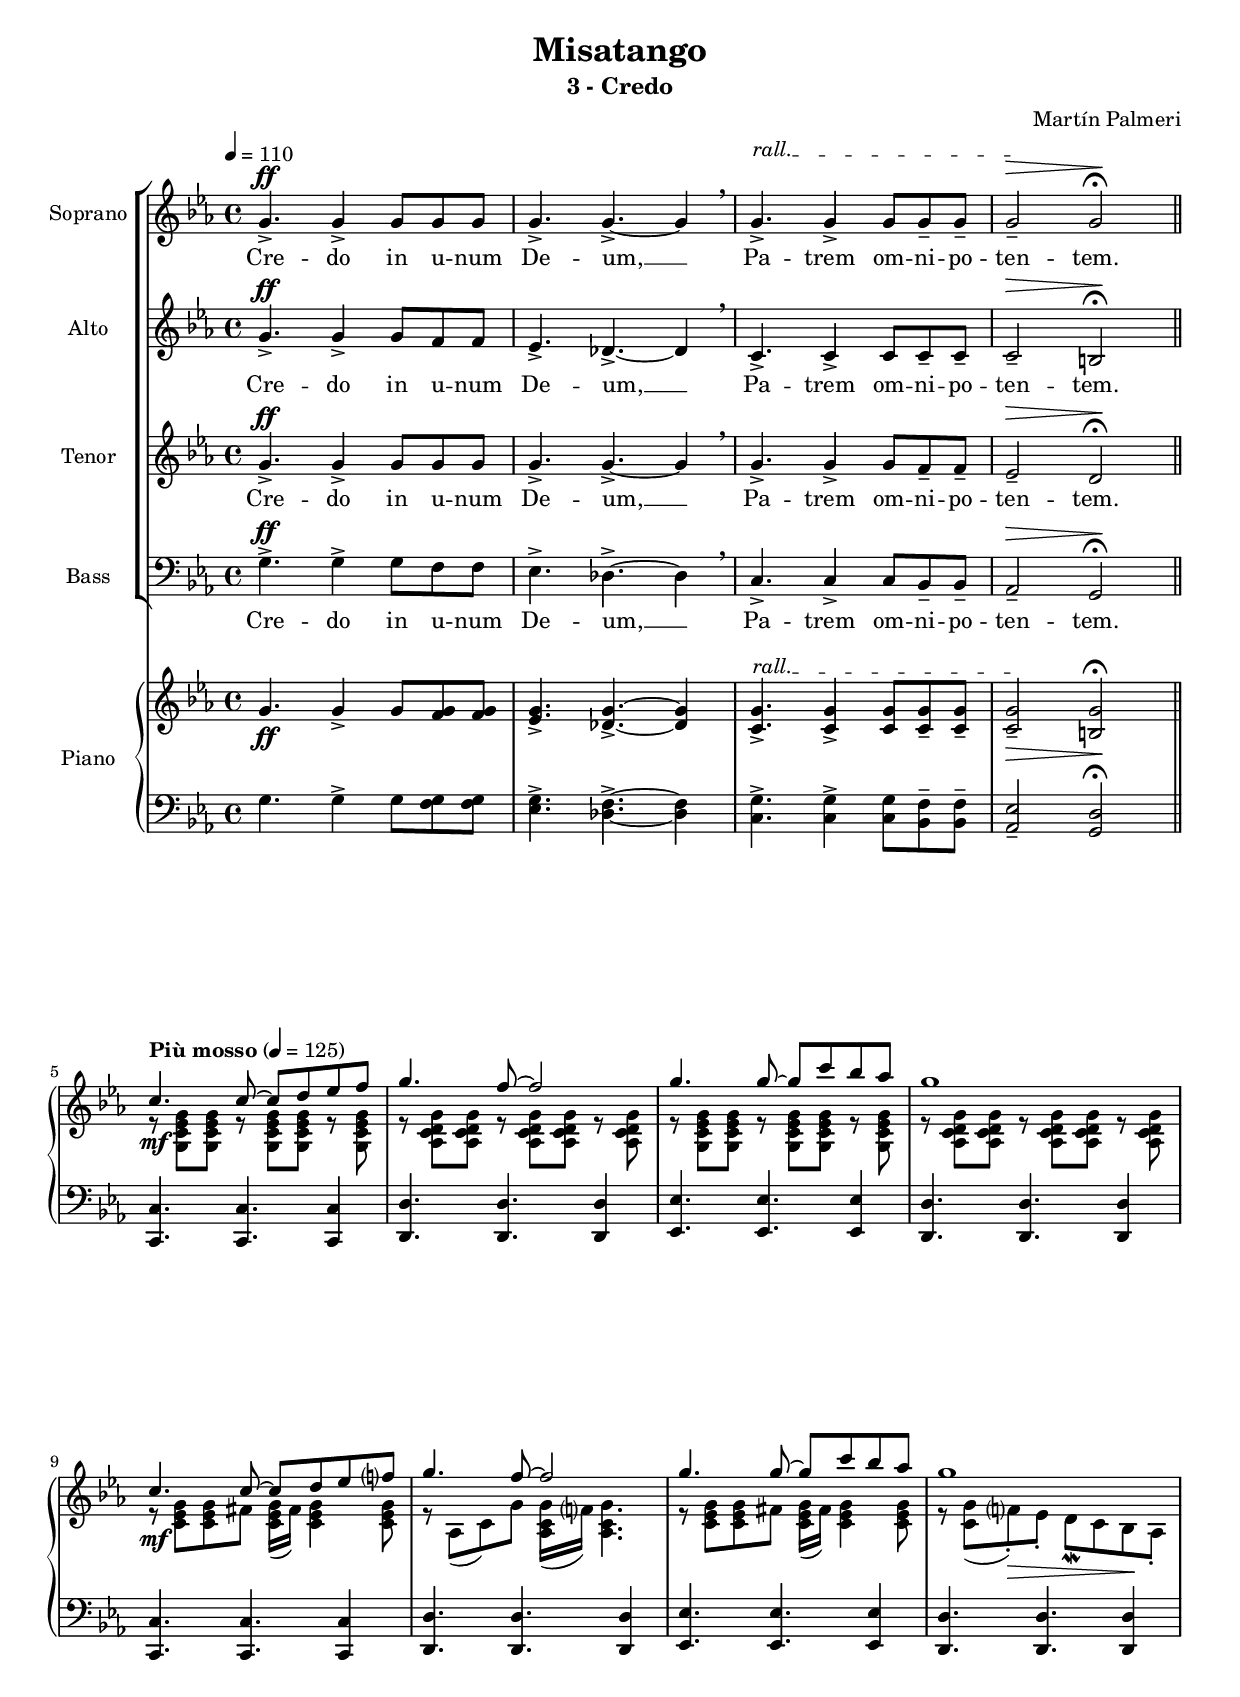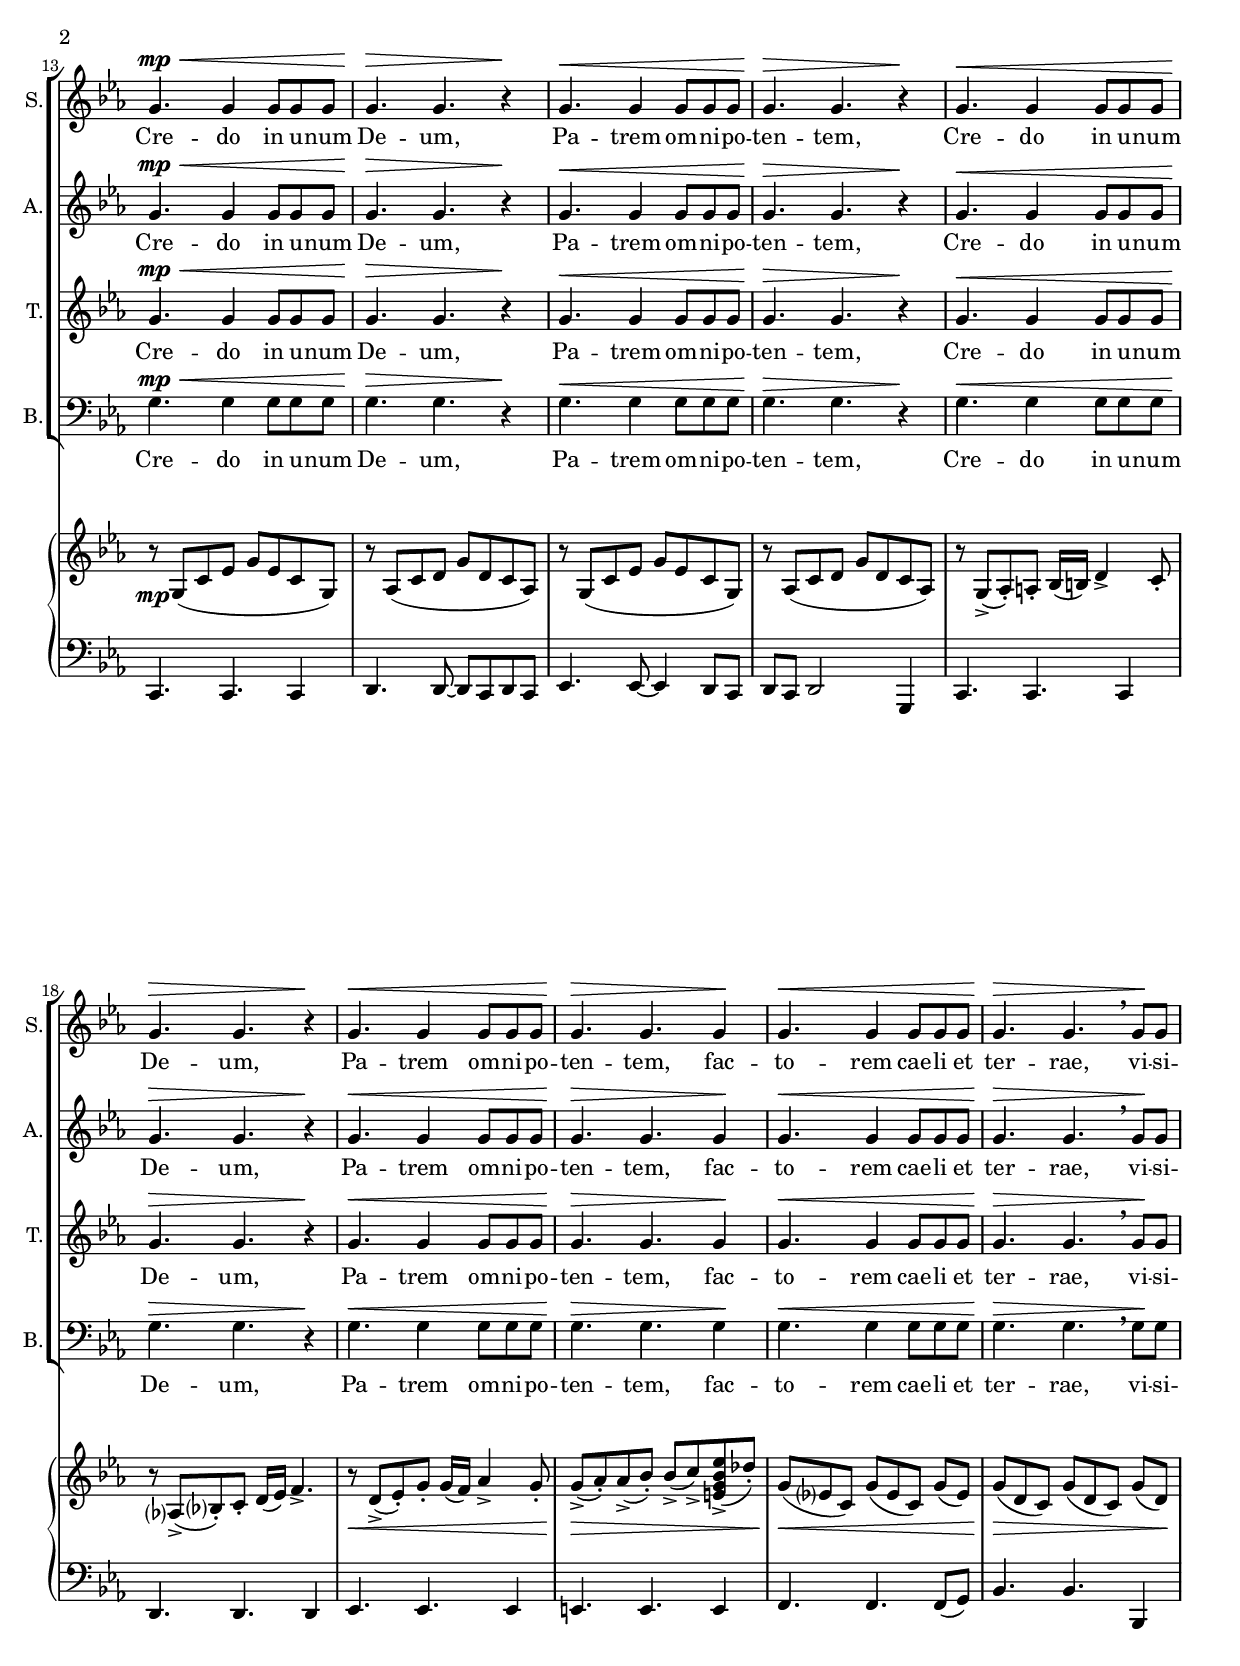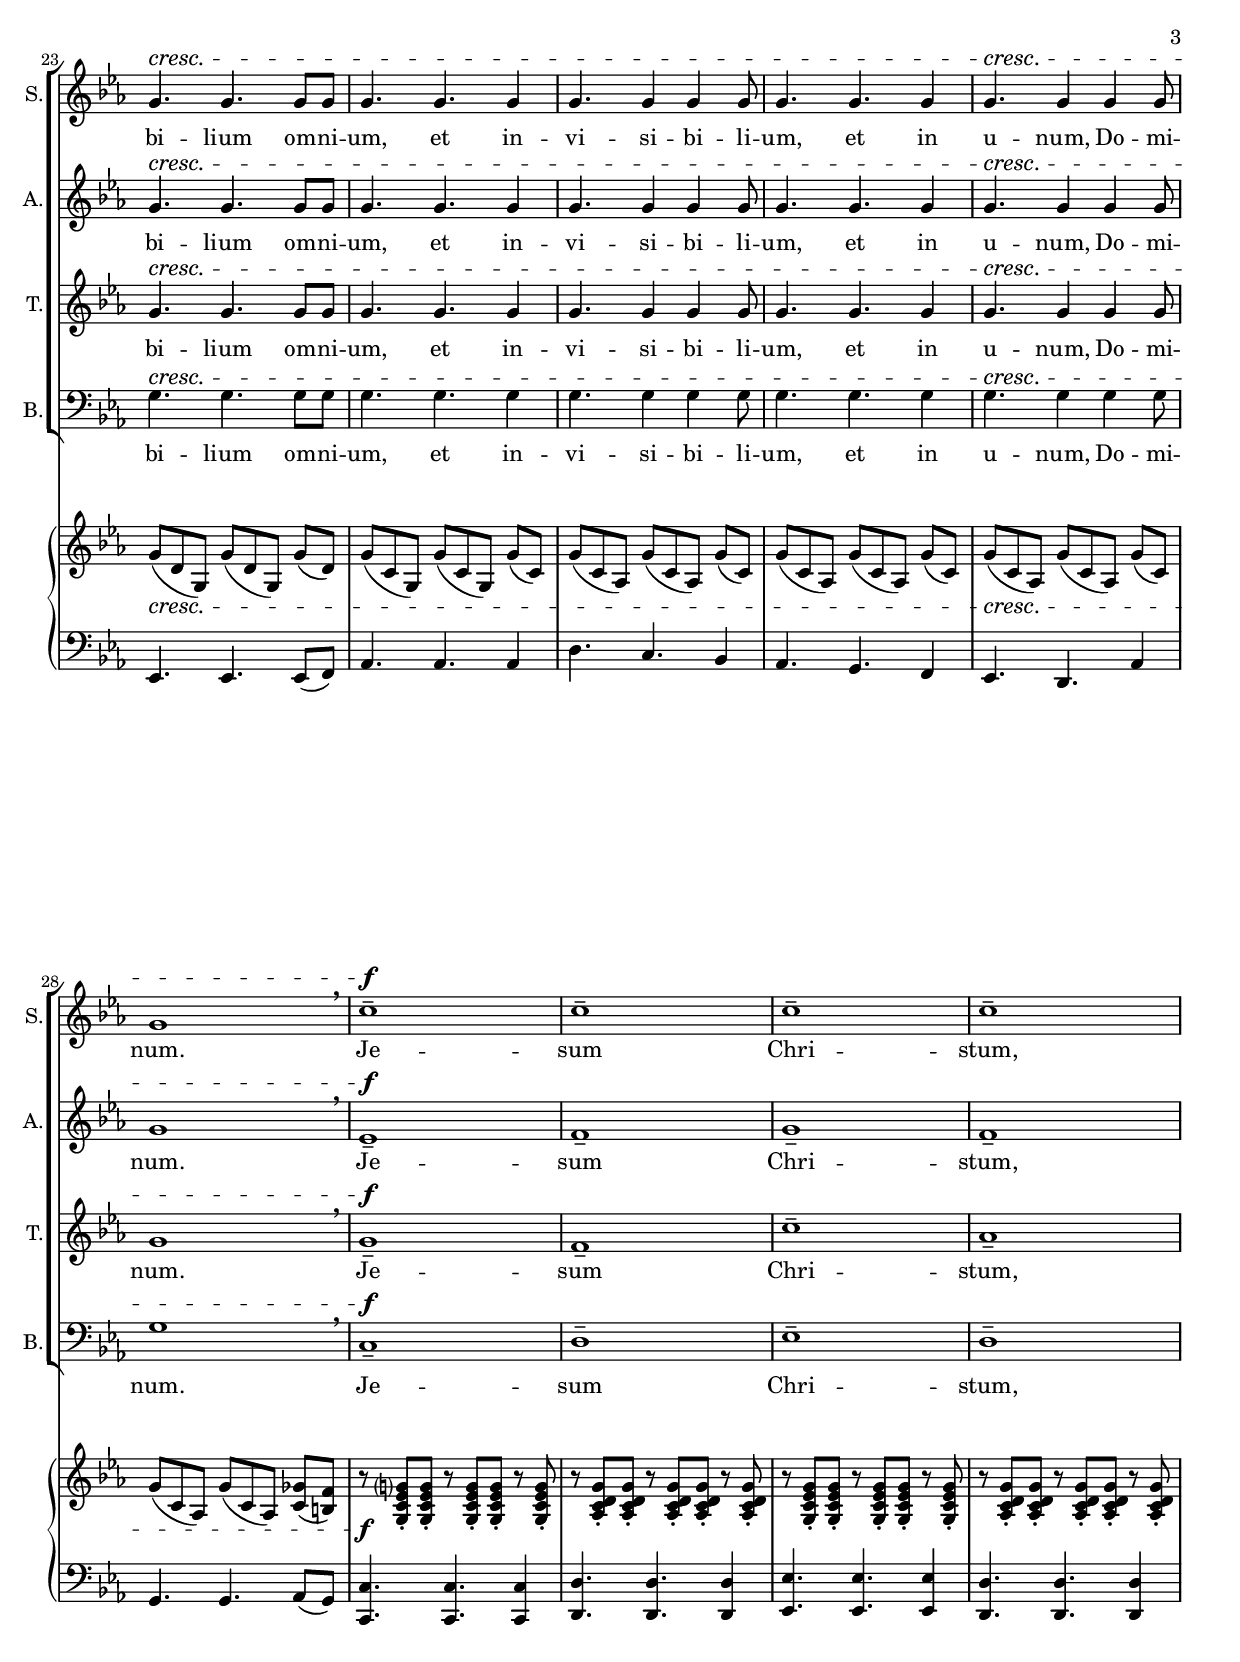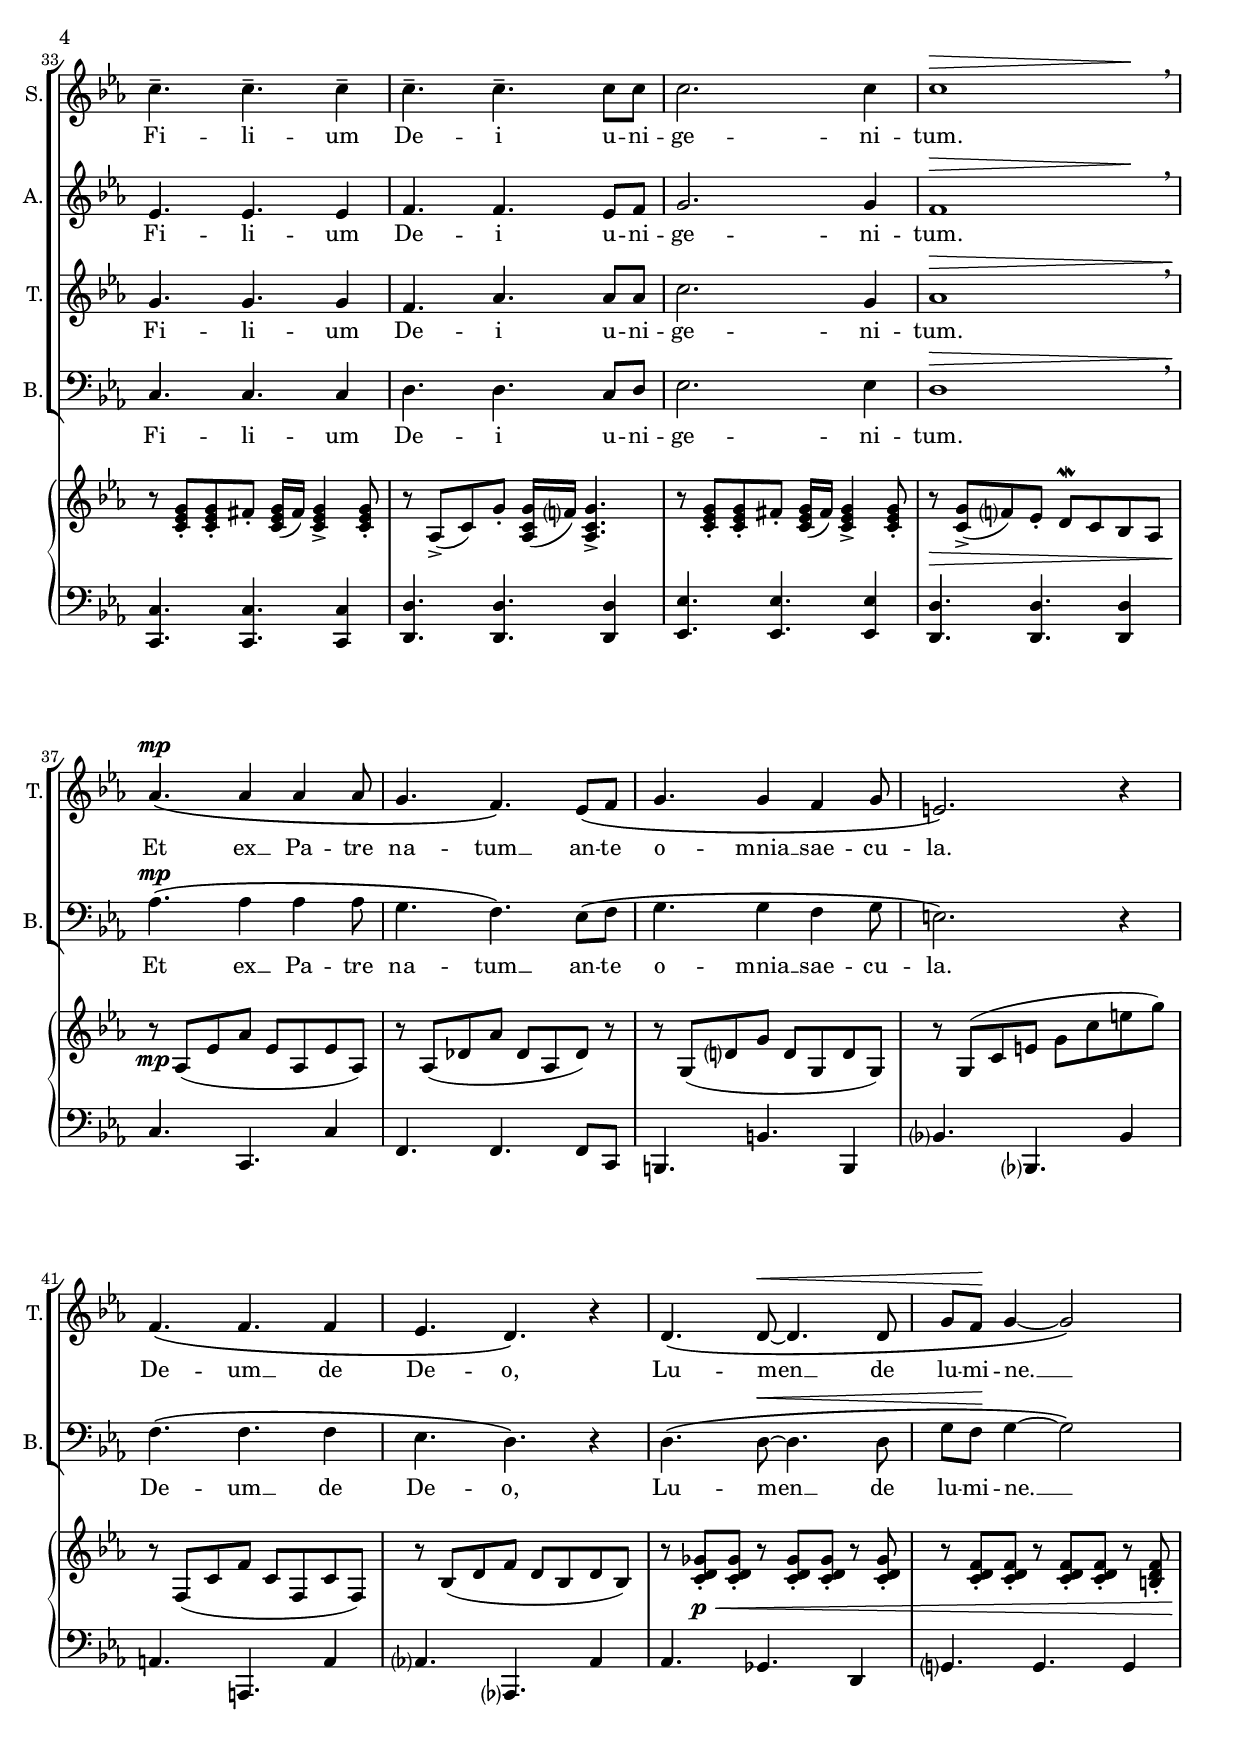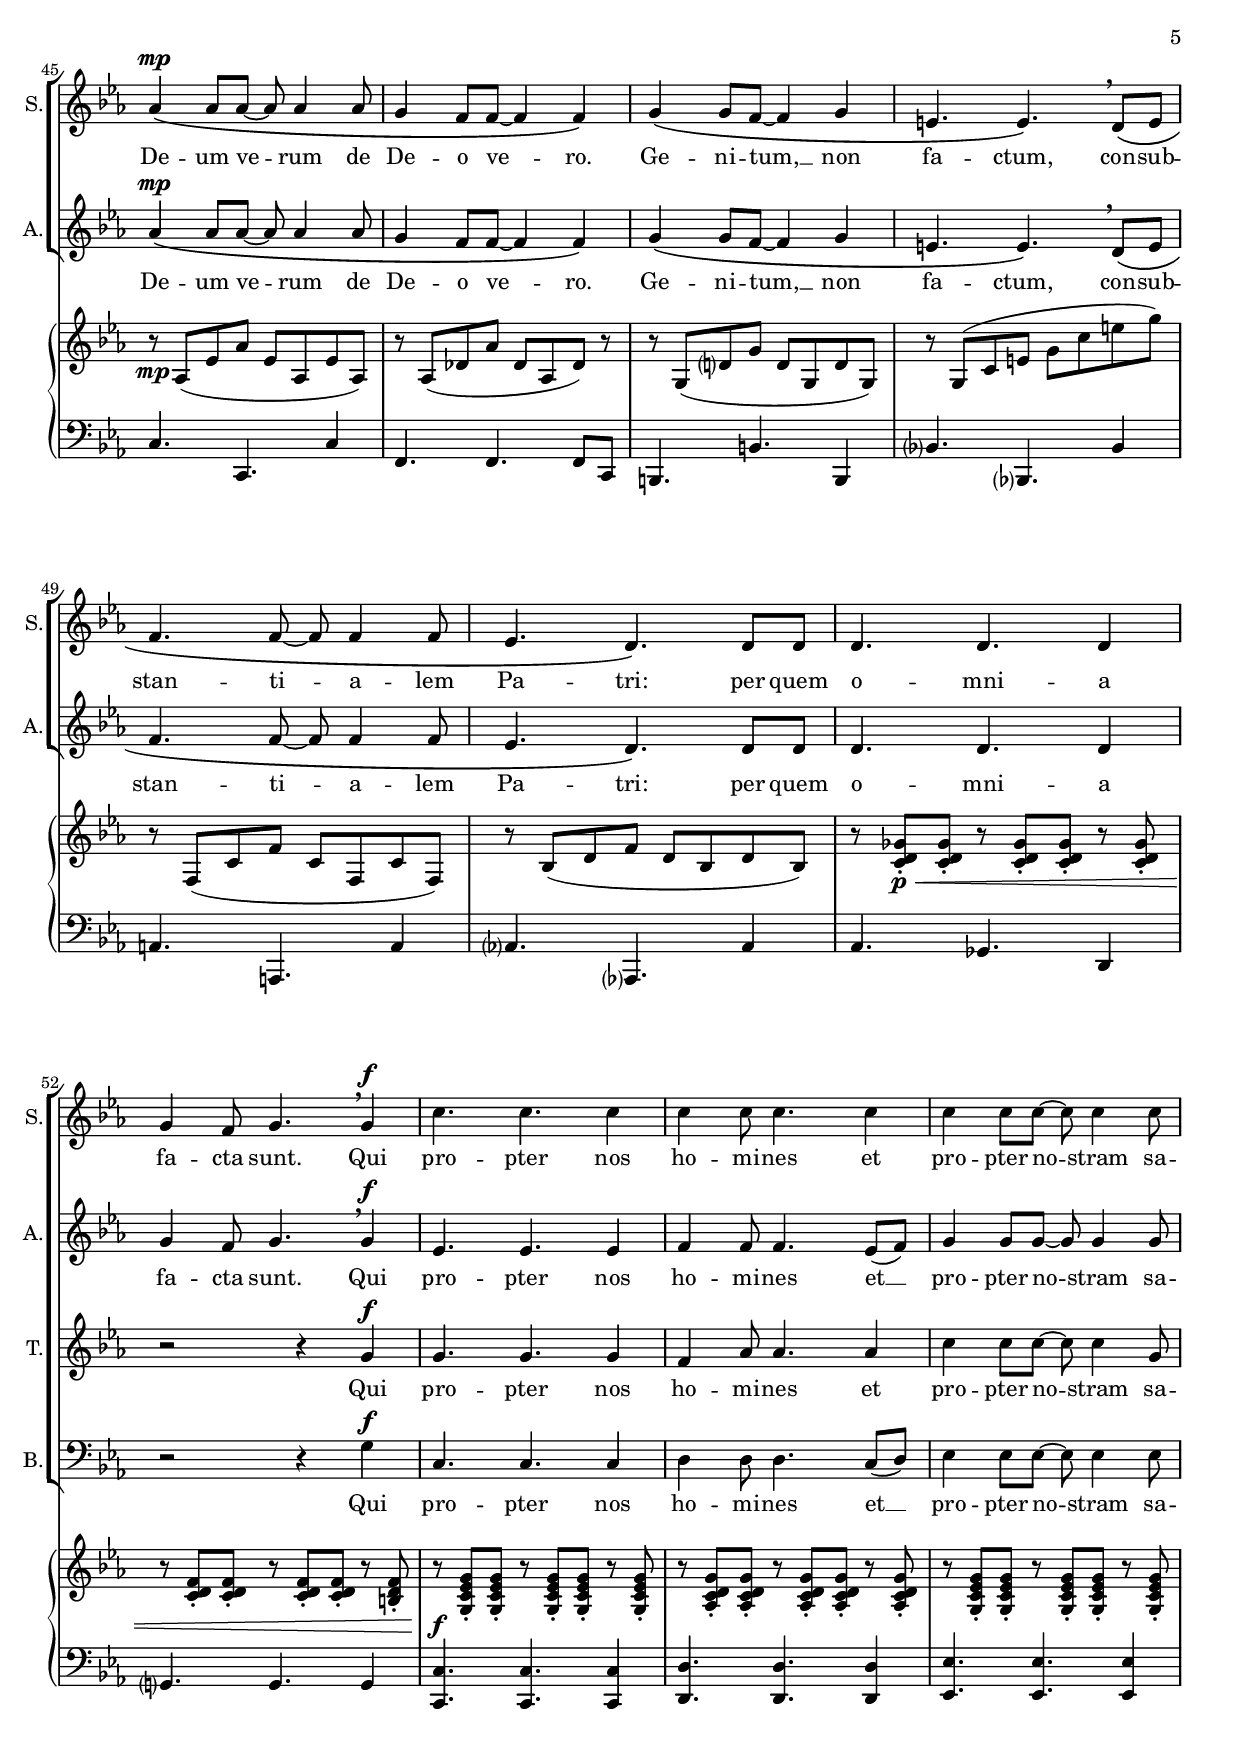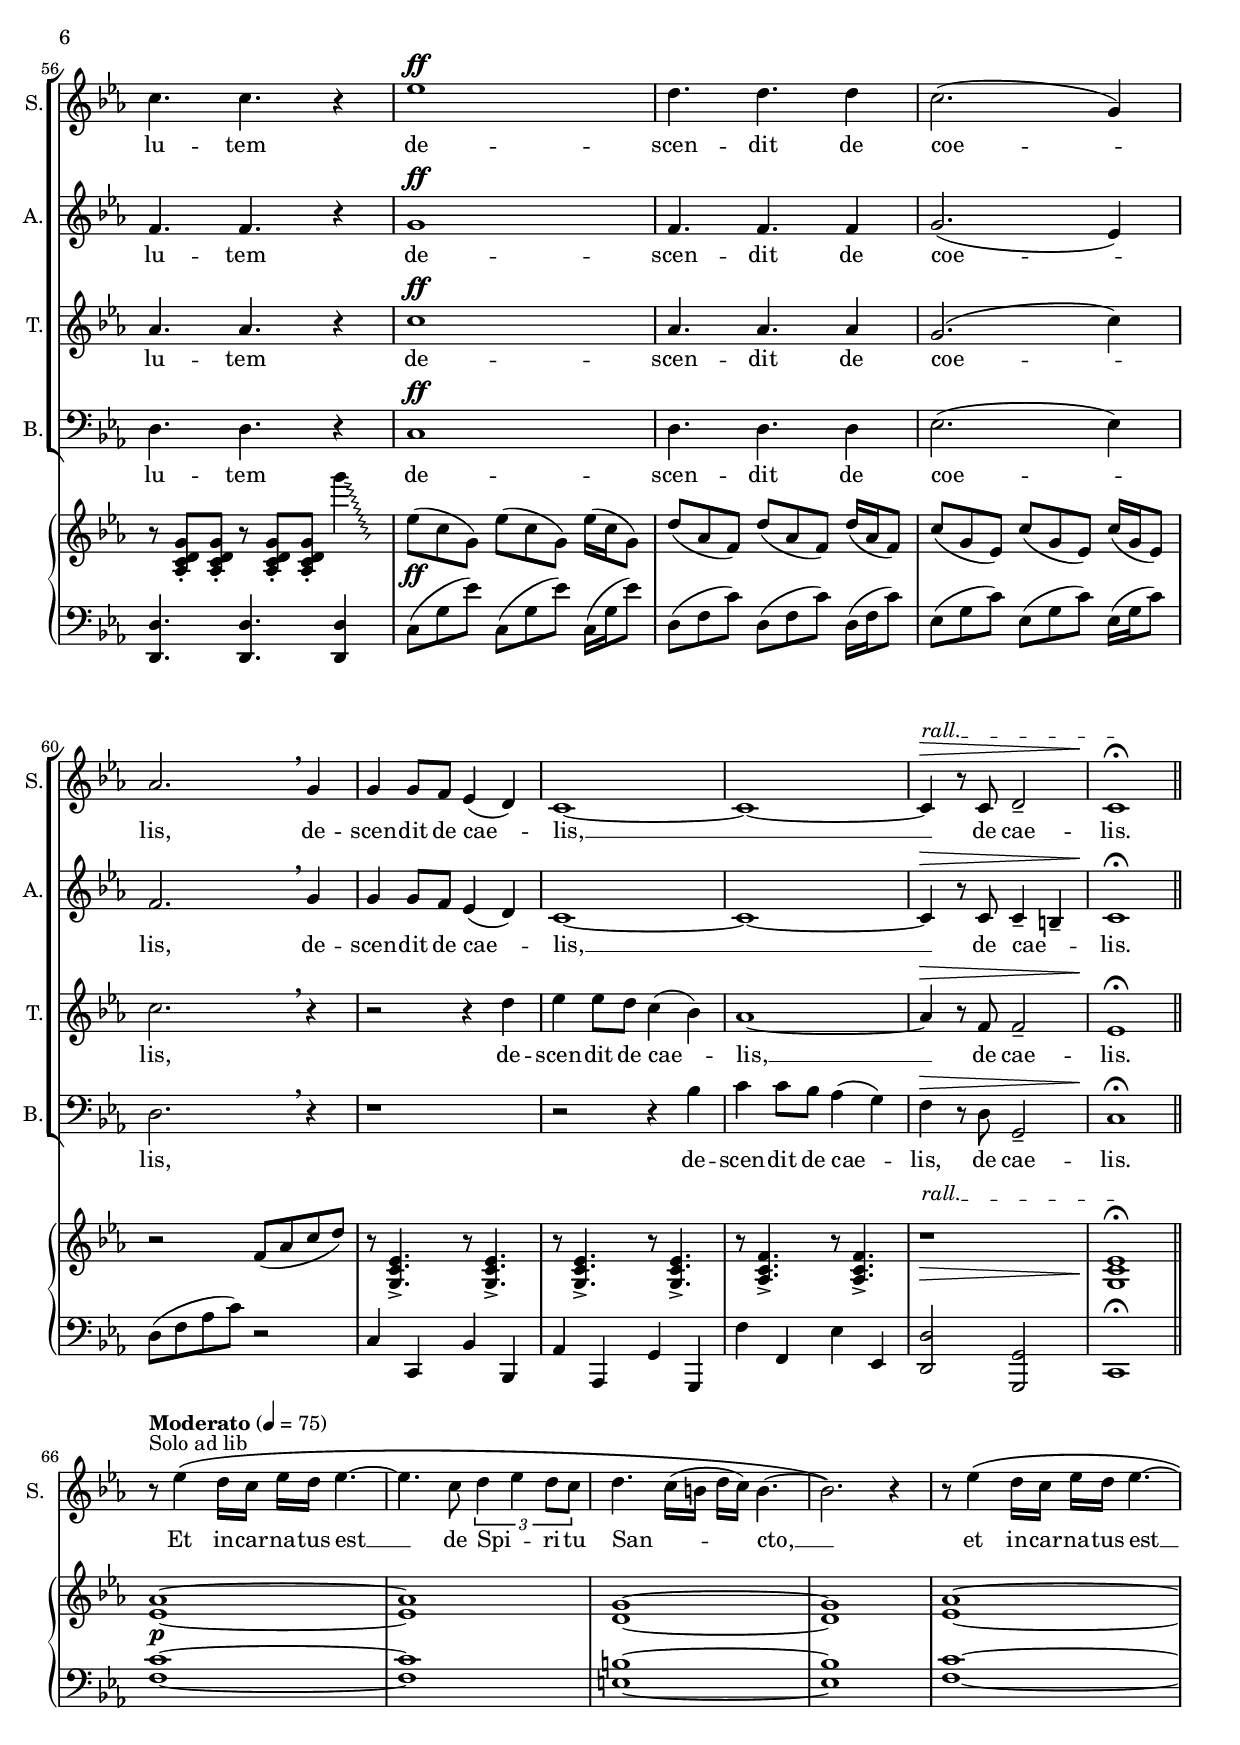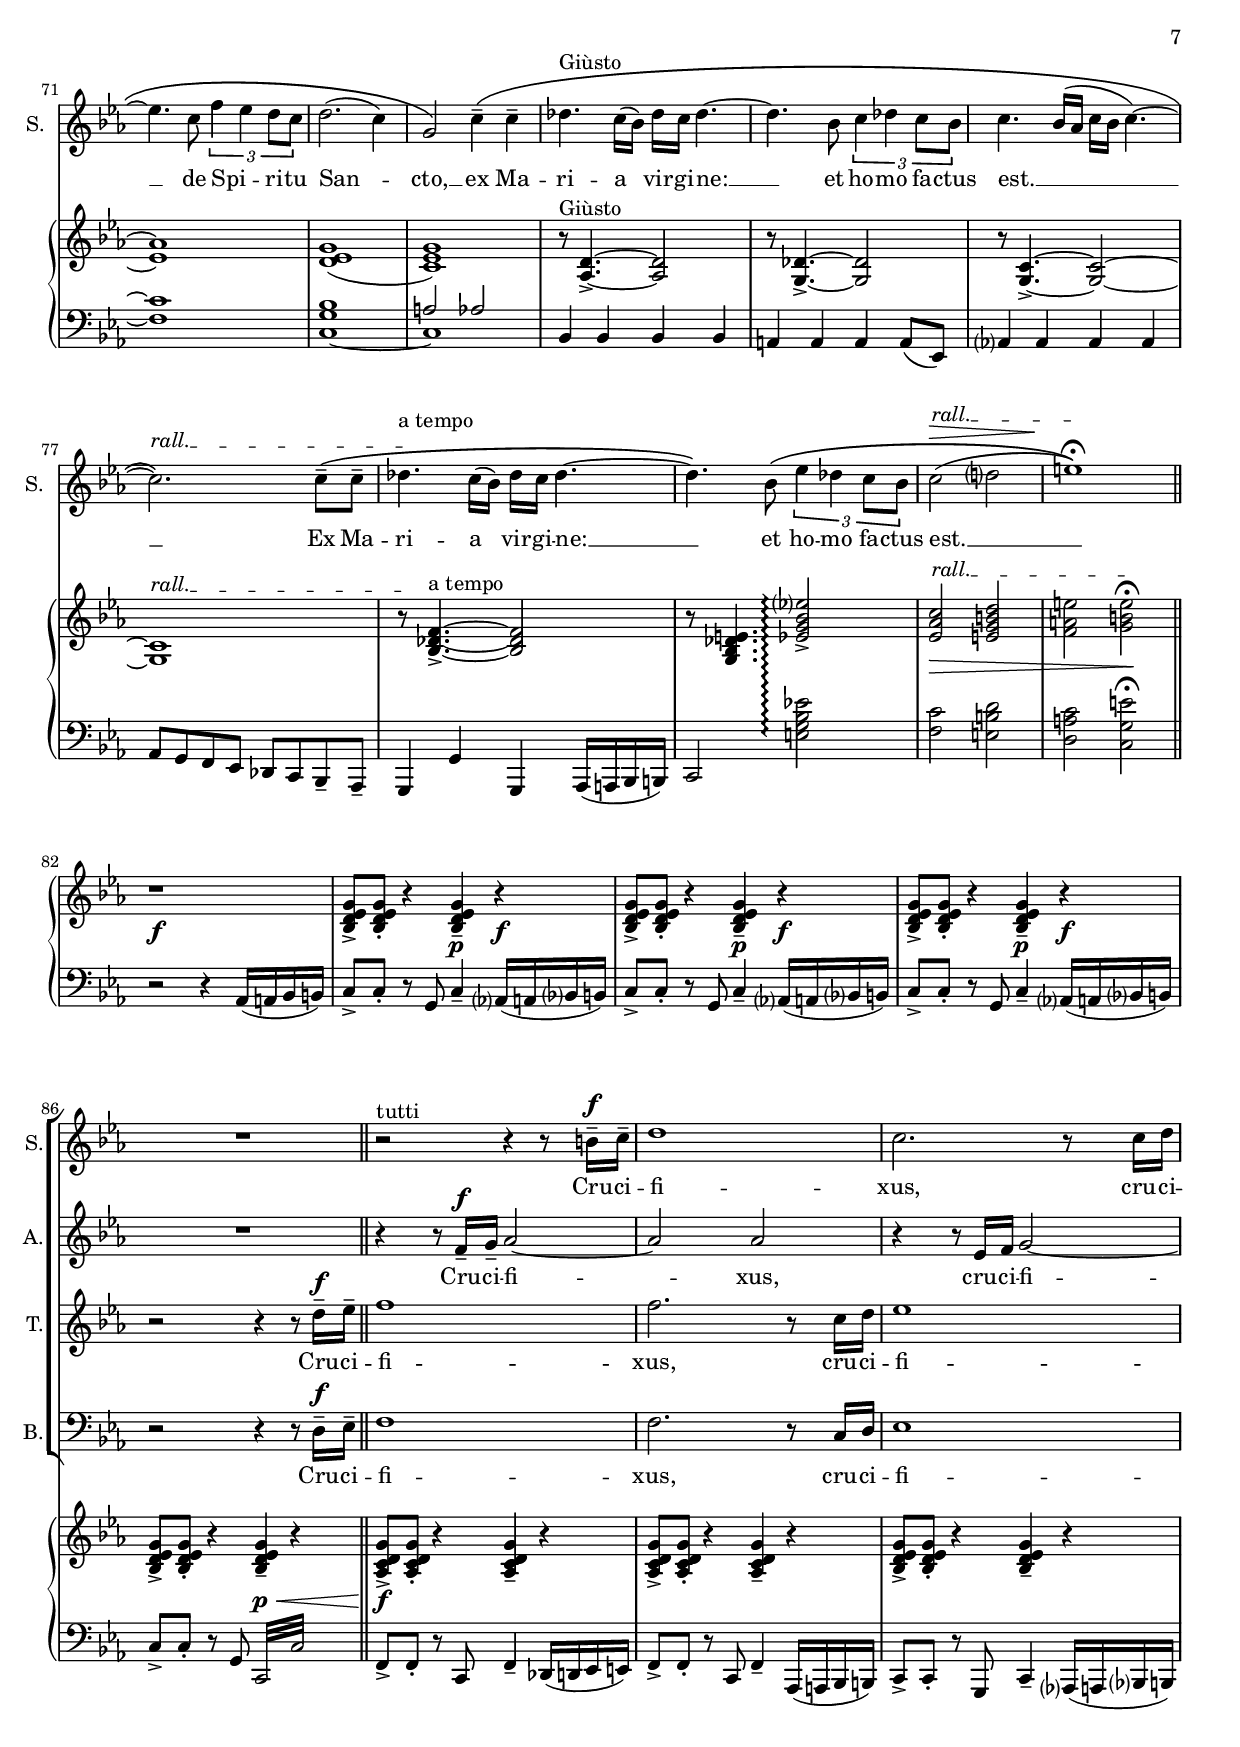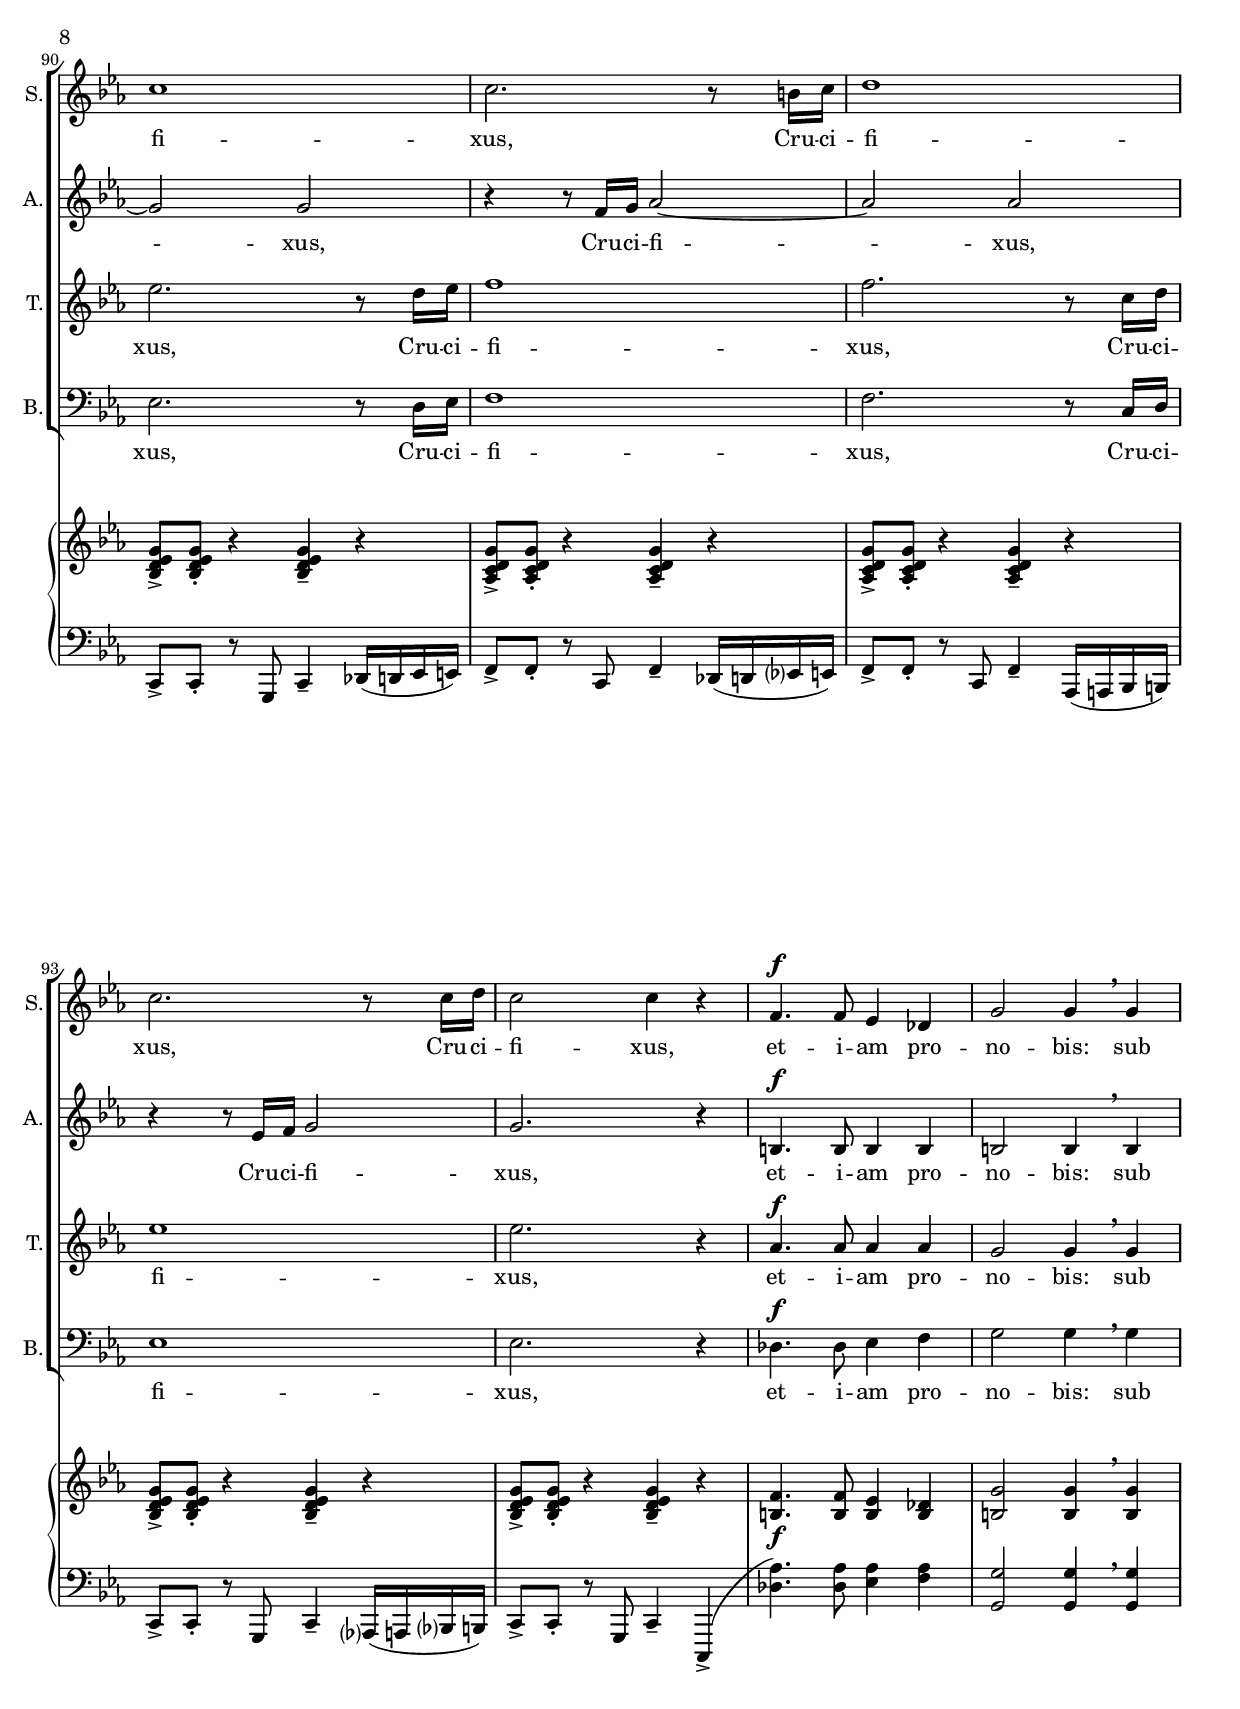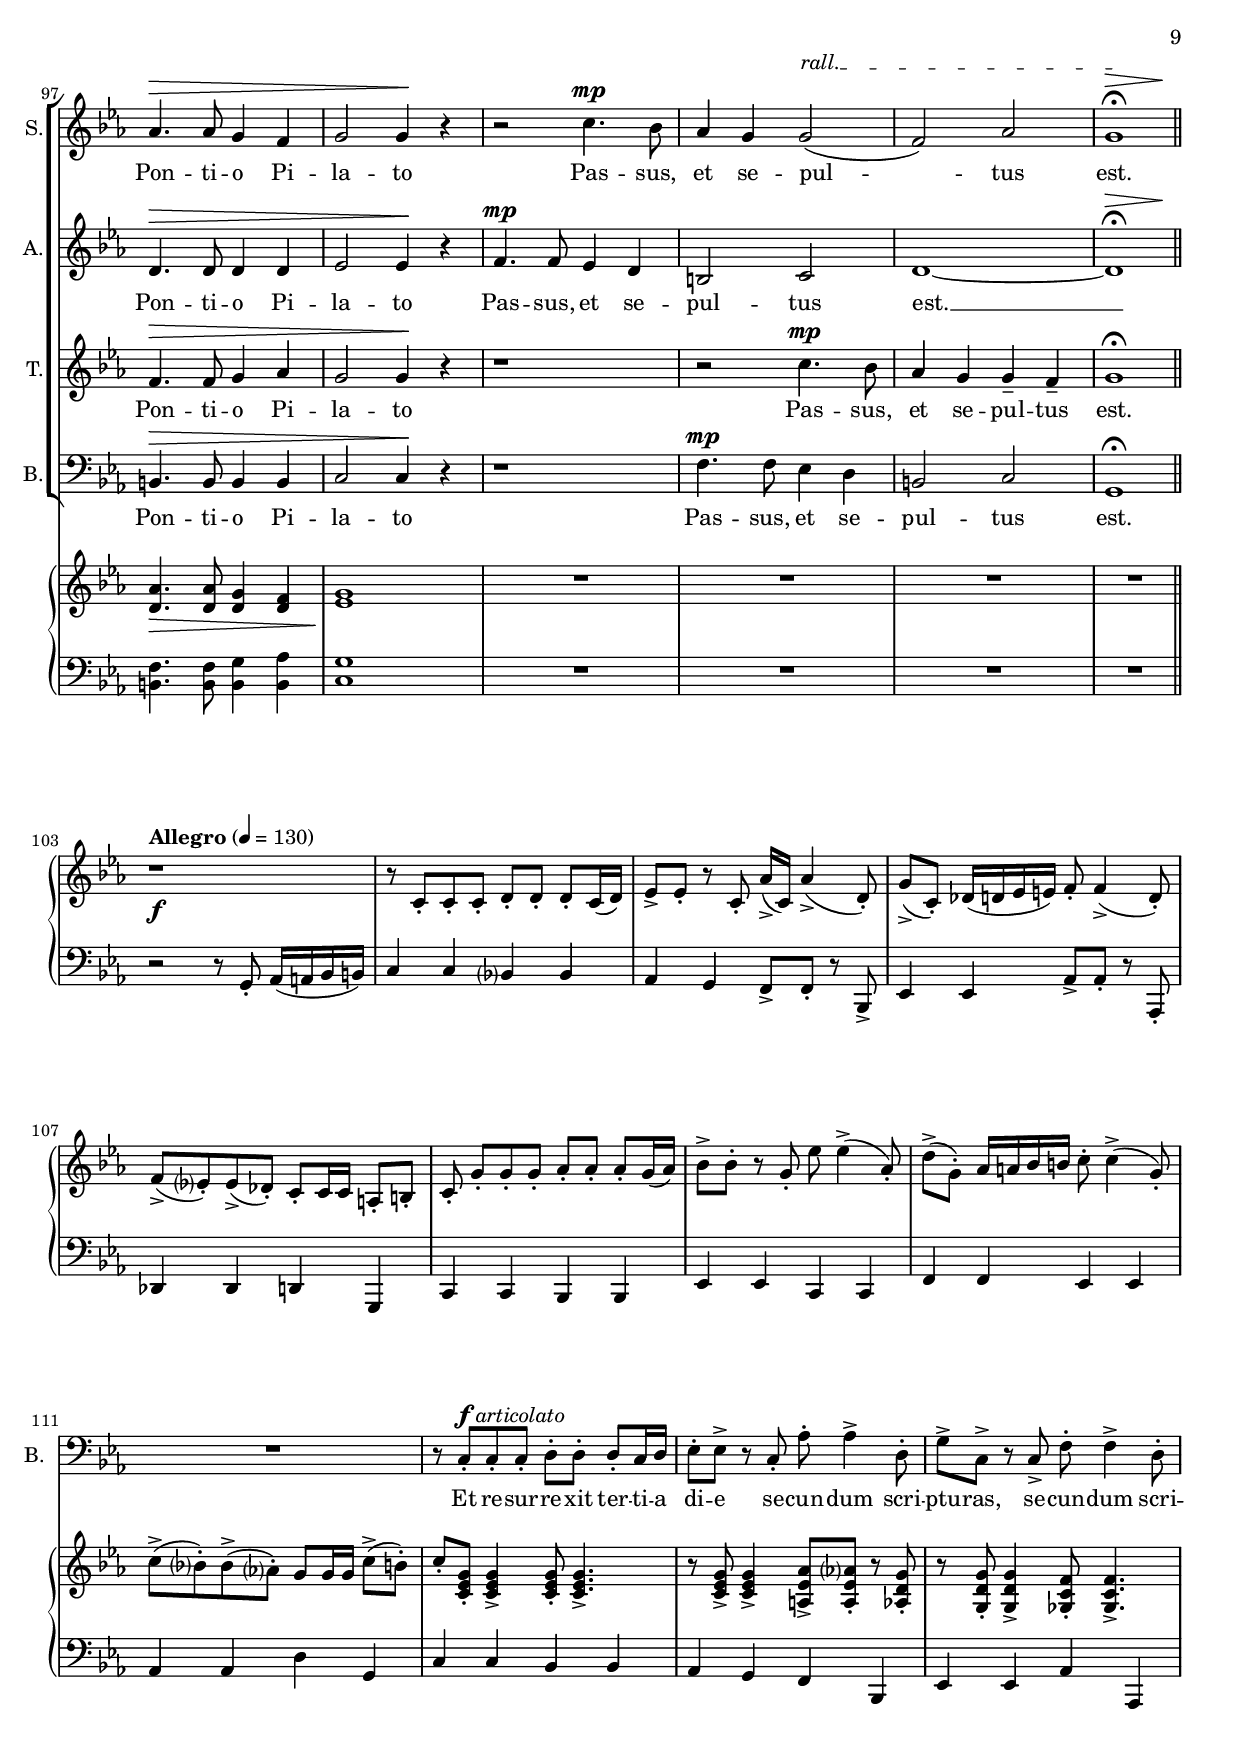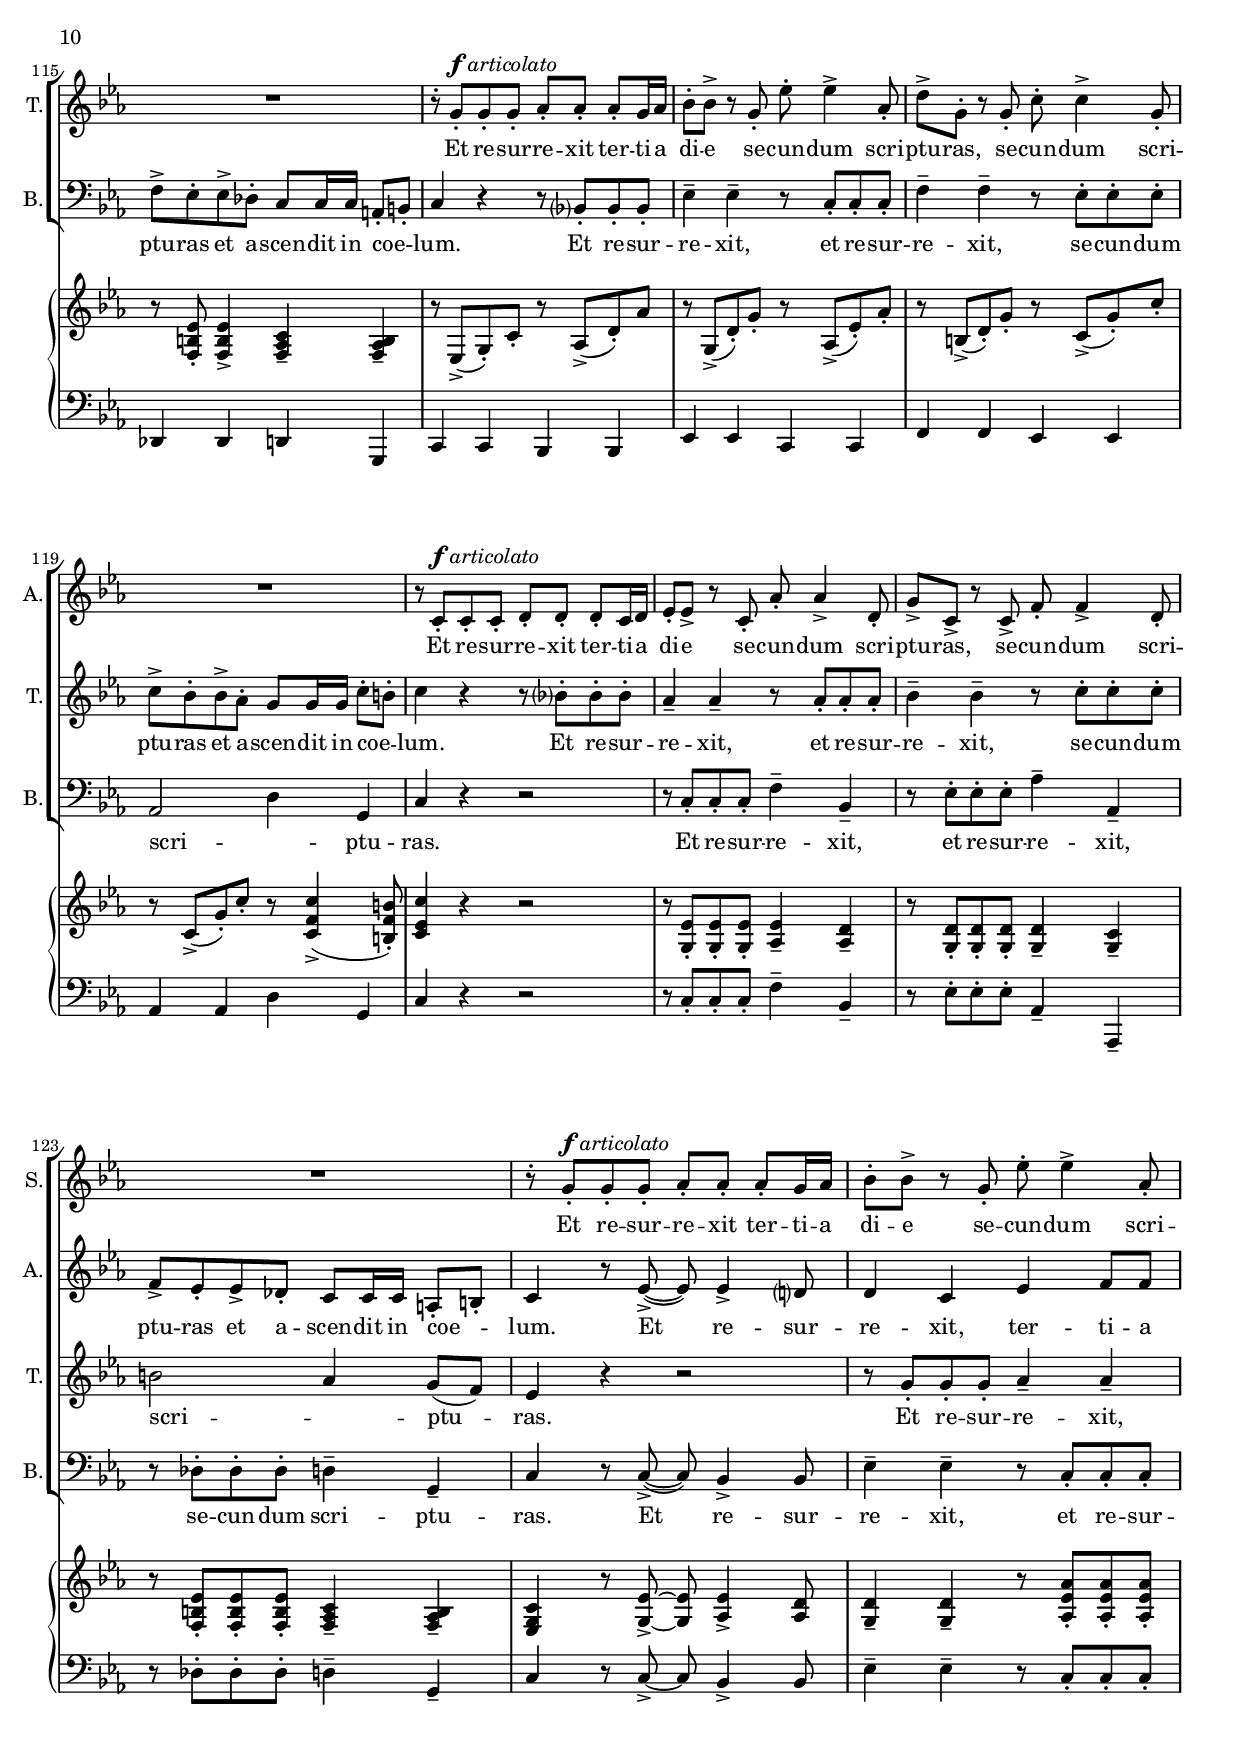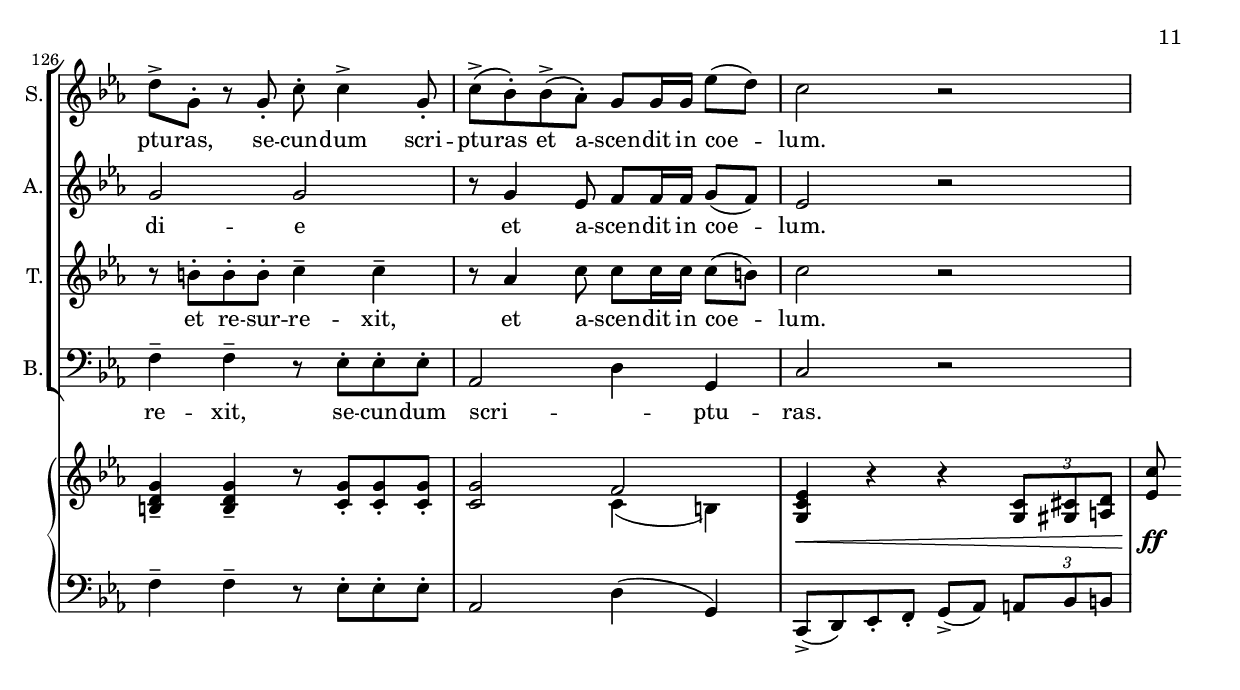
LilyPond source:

% Created on Mon Sep 20 15:23:38 CEST 2010
\version "2.22.0"

#(set-default-paper-size "a4")

% \paper { indent = 0\cm}

\header {
  title = "Misatango"
  subtitle = "3 - Credo"
  composer = "Martín Palmeri"
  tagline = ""

}

conductor_size = 18
individual_size = 20

\include "utils/macros.ly"


armure = {
\accidentalStyle modern-cautionary
\compressEmptyMeasures
\time 4/4
\tempo 4 = 110
\key c \minor
}


sop_music = {
  \override TextSpanner.bound-details.left.text = "rall."
  g'4.^\ff-> 4-> 8 8 8 4.-> 4.->~ 4 \breathe
  g4.->\startTextSpan 4-> 8 8-- 8-- 
  2--\stopTextSpan^\> 2\fermata\!
  \bar "||"
  R1*8 \break
  g4.^\mp^\< 4 8 8 8 4.-\> 4. r4\!
  g4.^\< 4 8 8 8 4.-\> 4. r4\!
  g4.^\< 4 8 8 8 4.-\> 4. r4\!
  g4.^\< 4 8 8 8 4.-\> 4. 4\!
  
  g4.^\< 4 8 8 8 4.-\> 4. \breathe 8\! 8
  4.^\cresc 4. 8 8 4. 4. 4 4. 4 4 8 4. 4. 4 
  4.^\cresc 4 4 8 1 \breathe
  c1--^\f 1-- 1-- 1-- 
  4.-- 4.-- 4-- 4.-- 4.-- 8 8 2. 4 \after 2.\! 1^\> \breathe
  R1*8
  \break
  aes4^\mp\( 8 8~ 8 4 8 g4 f8 8~ 4 4\)
  g\( 8 f~ 4 g e4. e\) \breathe d8\( e
  f4. 8~ 8 4 8 es4. d\) 8 8 d4. 4. 4 \break
  g4 f8 g4. \breathe 4^\f
  c4. 4. 4 4 8 4. 4 4 8 8~ 8 4 8 4. 4. r4
  es1^\ff d4. 4. 4 c2.( g4) aes2. \breathe g4
  4 8 f es4( d) c1~ 1~ 4\startTextSpan^\> r8 8 d2-- 
  c1\fermata\!\stopTextSpan
  \bar "||" \break \tempo "Moderato" 4=75
  r8^"Solo ad lib" es'4\( d16 c es d es4.~ 4.
  c8 \tuplet 3/2 {d4 es d8 c} 
  d4. c16( b d c) b4.~ 2.\) r4
  r8 es4\( d16 c es d es4.~ 4.
  c8 \tuplet 3/2 {f4 es d8 c} d2.( c4) g2\)
  c4--\( 4-- des4.^"Giùsto" c16( bes) des c des4.~ 4.
  bes8 \tuplet 3/2 {c4 des c8 bes}
  c4. bes16( aes c bes c4.)~ 2.\)\startTextSpan
  c8--\( 8-- des4.\stopTextSpan^"a tempo" c16( bes) des c des4.~ 4.\)
  bes8\( \tuplet 3/2 {es4 des c8 bes} c2(\startTextSpan^\> d e1)\)\fermata\!\stopTextSpan
  \bar "||" \break
  R1*5 \bar "||"
  r2^"tutti" r4 r8 b16--^\f c--
  d1 c2. r8 c16 d c1 c2. r8 b16 c d1 c2. r8 c16 d c2 4 r
  f,4.^\f 8 es4 des g2 4 \breathe 
  4 aes4.^\> 8 g4 f g2 4\! r
  r2 c4.^\mp bes8 aes4 g g2(\startTextSpan f) aes
  \after 2. \! g1\fermata\stopTextSpan^\>
  \bar "||" \break
  R1*21
  r8-. g[-.^\fa 8-. 8-.] aes-. 8-. 8-. g16 aes
  bes8-. 8-> r g-. es'8-. 4-> aes,8-.
  d-> g,-. r8 8-. c-. 4-> g8-.
  c->\( bes-.\) 8->\( aes-.\) g8 16 16 es'8( d) c2 r
}	


sop_lyrics = \lyricmode {
  Cre -- do in u -- num De -- um, __
  Pa -- trem om -- ni -- po -- ten -- tem.

  Cre -- do in u -- num De -- um, 
  Pa -- trem om -- ni -- po -- ten -- tem,
  Cre -- do in u -- num De -- um, 
  Pa -- trem om -- ni -- po -- ten -- tem,
  fac -- to -- rem cae -- li et ter -- rae,
  vi -- si -- bi -- lium om -- ni -- um,
  et in -- vi -- si -- bi -- li -- um,
  et in u -- num, Do -- mi -- num.
  
  Je -- sum Chri -- stum,
  Fi -- li -- um De -- i u -- ni -- ge -- ni -- tum.
  
  De -- um ve -- rum de De -- o ve -- ro.
  Ge -- ni -- tum, __ non fa -- ctum,
  con -- sub -- stan -- ti -- a -- lem
  Pa -- tri: per quem o -- mni -- a fa -- cta sunt.
  
  Qui pro -- pter nos ho -- mi -- nes
  et pro -- pter no -- stram sa -- lu -- tem
  de -- scen -- dit de coe -- lis, 
  de -- scen -- dit de cae -- lis, __ de cae -- lis.
  
  Et in -- car -- na -- tus est __ 
  de Spi -- _ ri -- tu San -- _ cto, __

  et in -- car -- na -- tus est __ 
  de Spi -- _ ri -- tu San -- cto, __
  ex Ma -- ri -- a vir -- gi -- ne: __
  et ho -- mo fa -- ctus est. __ _
  Ex Ma -- ri -- a vir -- gi -- ne: __
  et ho -- mo fa -- ctus est. __
  
  Cru -- ci -- fi -- xus,
  cru -- ci -- fi -- xus,
  Cru -- ci -- fi -- xus,
  Cru -- ci -- fi -- xus,

  et -- i -- am pro -- no -- bis:
  sub Pon -- ti -- o Pi -- la -- to
  Pas -- sus, et se -- pul -- tus est.
  
  Et re -- sur -- re -- xit ter -- ti -- a di -- e
  se -- cun -- dum scri -- ptu -- ras,
  se -- cun -- dum scri -- ptu -- ras
  et a -- scen -- dit in coe -- lum.
  
}




sop = \new Staff \with {instrumentName="Soprano"
  shortInstrumentName ="S."} <<
  \soprano_style
  \armure
  \relative c' {\sop_music}
  \addlyrics {\sop_lyrics}
>>


alt_music = {
  g'4.^\ff-> 4-> 8 f8 8 es4.-> des4.->~ 4 \breathe
  c4.-> 4-> 8 8-- 8-- 2--^\> b2\fermata\!
  \bar "||"
  R1*8 \break
  g'4.^\mp^\< 4 8 8 8 4.-\> 4. r4\!
  g4.^\< 4 8 8 8 4.-\> 4. r4\!
  g4.^\< 4 8 8 8 4.-\> 4. r4\!
  g4.^\< 4 8 8 8 4.-\> 4. 4\!
  
  g4.^\< 4 8 8 8 4.-\> 4. \breathe 8\! 8
  4.^\cresc 4. 8 8 4. 4. 4 4. 4 4 8 4. 4. 4 
  4.^\cresc 4 4 8 1 \breathe
  es1--^\f f-- g-- f-- es4. 4. 4
  f4. 4. es8 f g2. 4 \after 2. \! f1^\> \breathe
  R1*8

  \break
  aes4^\mp\( 8 8~ 8 4 8 g4 f8 8~ 4 4\)
  g\( 8 f~ 4 g e4. e\) \breathe d8\( e
  f4. 8~ 8 4 8 es4. d\) 8 8 d4. 4. 4 \break
  g4 f8 g4. \breathe 4^\f
  es4. 4. 4 f4 8 4. es8( f) g4 8 8~ 8 4 8 f4. 4. r4
  g1^\ff f4. 4. 4 g2.( es4) f2. \breathe g4
  4 8 f es4( d) c1~ 1~ 4^\> r8 8 4-- b-- 
  c1\fermata\!
  \bar "||" \break \tempo "Moderato" 4=75
  R1*16 \bar "||" \break
  R1*5 \bar "||"
  r4 r8 f16--^\f g-- aes2~ 2 2
  r4 r8 es16 f g2~2 2
  r4 r8 f16 g aes2~ 2 2
  r4 r8 es16 f g2 2. r4
  b,4.^\f 8 4 4 b2 4 \breathe 4
  d4.^\> 8 4 4 es2 4\! r
  f4.^\mp 8 es4 d b2 c d1~ \after 2. \! 1\fermata^\>
  \bar "||" \break
  R1*17
  r8 c-.^\fa 8-. 8-. d-. 8-. 8-. c16 d
  es8-. 8-> r c-. aes'-. 4-> d,8-.
  g-> c,-> r c-> f-. 4-> d8-.
  f-> es-. 8-> des-. c8 16 16 a8-. b-. 
  c4 r8 es->~( 8) 4-> d8 4 c es f8 8 g2 2
  r8 4 es8 f8 16 16 g8( f) es2 r
}	


alt_lyrics = \lyricmode {
  Cre -- do in u -- num De -- um, __
  Pa -- trem om -- ni -- po -- ten -- tem.

  Cre -- do in u -- num De -- um, 
  Pa -- trem om -- ni -- po -- ten -- tem,
  Cre -- do in u -- num De -- um, 
  Pa -- trem om -- ni -- po -- ten -- tem,
  fac -- to -- rem cae -- li et ter -- rae,
  vi -- si -- bi -- lium om -- ni -- um,
  et in -- vi -- si -- bi -- li -- um,
  et in u -- num, Do -- mi -- num.

  Je -- sum Chri -- stum,
  Fi -- li -- um De -- i u -- ni -- ge -- ni -- tum.
  
  De -- um ve -- rum de De -- o ve -- ro.
  Ge -- ni -- tum, __ non fa -- ctum,
  con -- sub -- stan -- ti -- a -- lem
  Pa -- tri: per quem o -- mni -- a fa -- cta sunt.
  
  Qui pro -- pter nos ho -- mi -- nes
  et __ pro -- pter no -- stram sa -- lu -- tem
  de -- scen -- dit de coe -- lis, 
  de -- scen -- dit de cae -- lis, __ de cae -- _ lis.

  Cru -- ci -- fi -- xus,
  cru -- ci -- fi -- xus,
  Cru -- ci -- fi -- xus,
  Cru -- ci -- fi -- xus,

  et -- i -- am pro -- no -- bis:
  sub Pon -- ti -- o Pi -- la -- to
  Pas -- sus, et se -- pul -- tus est. __

  Et re -- sur -- re -- xit ter -- ti -- a di -- e
  se -- cun -- dum scri -- ptu -- ras,
  se -- cun -- dum scri -- ptu -- ras
  et a -- scen -- dit in coe -- _ lum.
    
  Et re -- sur -- re -- xit,
  ter -- ti -- a di -- e
  et a -- scen -- dit in coe -- lum.

}



alt = \new Staff \with {instrumentName="Alto"
  shortInstrumentName ="A."} <<
  \alto_style
  \armure
  \relative c' {\alt_music}
  \addlyrics {\alt_lyrics}
>>

ten_music = {
  g'4.^\ff-> 4-> 8 8 8 4.-> 4.->~ 4 \breathe
  g4.-> 4-> 8 f8-- 8-- es2--^\> d2\fermata\!
  \bar "||"
  R1*8 \break
  g4.^\mp^\< 4 8 8 8 4.-\> 4. r4\!
  g4.^\< 4 8 8 8 4.-\> 4. r4\!
  g4.^\< 4 8 8 8 4.-\> 4. r4\!
  g4.^\< 4 8 8 8 4.-\> 4. 4\!
  
  g4.^\< 4 8 8 8 4.-\> 4. \breathe 8\! 8
  4.^\cresc 4. 8 8 4. 4. 4 4. 4 4 8 4. 4. 4 
  4.^\cresc 4 4 8 1 \breathe
  1--^\f f-- c'-- aes-- g4. 4. 4
  f4. aes4. 8 8 c2. g4 aes1^\>\breathe
  
  aes4.^\mp\( 4 4 8 g4. f\) 
  es8\( f g4. 4 f g8 e2.\) r4
  f4.\( 4. 4 es4. d\) r4
  d4.\( 8~^\< 4. 8 g f\! g4~ 2\)
  R1*7
  r2 r4 g^\f
  4. 4. 4 f aes8 4. 4 c4 8 8~8 4 g8 aes4. 4. r4
  c1^\ff aes4. 4. 4 g2.( c4) 2. \breathe r4
  r2 r4 d es4 8 d c4( bes) aes1~ 4^\> r8 f8 2-- es1\fermata\!
    \bar "||" \break \tempo "Moderato" 4=75
  R1*16 \bar "||" \break
  R1*4 r2 r4 r8 d'16--^\f es-- \bar "||"
  f1 2. r8 c16 d es1 2. r8 d16 es
  f1 2. r8 c16 d es1 2. r4 
  aes,4.^\f 8 4 4 g2 4 \breathe 4
  f4.^\> 8 g4 aes g2 4\! r
  r1 r2 c4.^\mp bes8 aes4 g g-- f-- \after 2. \! g1\fermata
  \bar "||" \break
  R1*13
  r8-. g[-.^\fa 8-. 8-.] aes-. 8-. 8-. g16 aes
  bes8-. 8-> r g-. es'8-. 4-> aes,8-.
  d-> g,-. r8 8-. c-. 4-> g8-.
  c-> bes-. 8-> aes-. g8 16 16 c8-. b-. c4 r
  r8 bes8-.8-.8-. aes4--4-- r8 8-.8-.8-.
  bes4--4-- r8 c-.8-.8-. b2 aes4 g8( f) es4 r r2
  r8 g-.8-.8-. aes4--4-- r8 b-.8-.8-. c4--4--
  r8 aes4 c8 8 16 16 8( b) c2 r
}	


ten_lyrics = \lyricmode {
  Cre -- do in u -- num De -- um, __
  Pa -- trem om -- ni -- po -- ten -- tem.

  Cre -- do in u -- num De -- um, 
  Pa -- trem om -- ni -- po -- ten -- tem,
  Cre -- do in u -- num De -- um, 
  Pa -- trem om -- ni -- po -- ten -- tem,
  fac -- to -- rem cae -- li et ter -- rae,
  vi -- si -- bi -- lium om -- ni -- um,
  et in -- vi -- si -- bi -- li -- um,
  et in u -- num, Do -- mi -- num.

  Je -- sum Chri -- stum,
  Fi -- li -- um De -- i u -- ni -- ge -- ni -- tum.
  
  Et ex __ Pa -- tre na -- tum __ 
  an -- te o -- mnia __ sae -- cu -- la.
  
  De -- um __ de De -- o,
  Lu -- men __ de lu -- mi -- ne. __
  
  Qui pro -- pter nos ho -- mi -- nes
  et pro -- pter no -- stram sa -- lu -- tem
  de -- scen -- dit de coe -- lis,
  
    de -- scen -- dit de cae -- lis, __  de cae -- lis.
    
  Cru -- ci -- fi -- xus,
  cru -- ci -- fi -- xus,
  Cru -- ci -- fi -- xus,
  Cru -- ci -- fi -- xus,

  et -- i -- am pro -- no -- bis:
  sub Pon -- ti -- o Pi -- la -- to
  Pas -- sus, et se -- pul -- tus est.
  
  Et re -- sur -- re -- xit ter -- ti -- a di -- e
  se -- cun -- dum scri -- ptu -- ras,
  se -- cun -- dum scri -- ptu -- ras
  et a -- scen -- dit in coe -- _ lum.
  
  Et re -- sur -- re -- xit,
  et re -- sur -- re -- xit,
  se -- cun -- dum scri -- _ ptu -- ras.
  
  Et re -- sur -- re -- xit,
  et re -- sur -- re -- xit,
  et a -- scen -- dit in coe -- lum.

}



ten = \new Staff \with {instrumentName="Tenor"
  shortInstrumentName ="T."} <<
  \alto_style
  \armure
  \relative c' {\ten_music}
  \addlyrics {\ten_lyrics}
>>


bass_music = {
  g4.^\ff-> 4-> 8 f8 8 es4.-> des4.->~ 4 \breathe
  c4.-> 4-> 8 bes8-- 8-- aes2--^\> g2\fermata\!
  \bar "||"
  R1*8 \break
  g'4.^\mp^\< 4 8 8 8 4.-\> 4. r4\!
  g4.^\< 4 8 8 8 4.-\> 4. r4\!
  g4.^\< 4 8 8 8 4.-\> 4. r4\!
  g4.^\< 4 8 8 8 4.-\> 4. 4\!
  
  g4.^\< 4 8 8 8 4.-\> 4. \breathe 8\! 8
  4.^\cresc 4. 8 8 4. 4. 4 4. 4 4 8 4. 4. 4 
  4.^\cresc 4 4 8 1 \breathe
  c,1--^\f d-- es-- d-- c4. 4. 4
  d4. 4. c8 d es2. 4 d1^\>\breathe
\break


  aes'4.^\mp\( 4 4 8 g4. f\) 
  es8\( f g4. 4 f g8 e2.\) r4
  f4.\( 4. 4 es4. d\) r4
  d4.\( 8~^\< 4. 8 g f\! g4~ 2\)
  R1*7
  r2 r4 g^\f
  c,4. 4. 4 d4 8 4. c8( d) es4 8 8~8 4 8 d4. 4. r4
  c1^\ff d4. 4. 4 es2.( 4) d2. \breathe r4
  r1 r2 r4 bes' c4 8 bes aes4( g) f^\> r8 d g,2-- c1\fermata\!
  \bar "||" \break \tempo "Moderato" 4=75
  R1*16 \bar "||" \break
  R1*4 r2 r4 r8 d16--^\f es-- \bar "||"
  f1 2. r8 c16 d es1 2. r8 d16 es
  f1 2. r8 c16 d es1 2. r4 
  des4.^\f 8 es4 f4 g2 4 \breathe 4
  b,4.^\> 8 4 4 c2 4\! r
  r1 f4.^\mp 8 es4 d b2 c \after 2. \! g1\fermata
  \bar "||" \break
  R1*9 r8 c-.^\fa 8-. 8-. d-. 8-. 8-. c16 d
  es8-. 8-> r c-. aes'-. 4-> d,8-.
  g-> c,-> r c-> f-. 4-> d8-.
  f-> es-. 8-> des-. c8 16 16 a8-. b-. c4 r r8
  bes8-. 8-. 8-. es4-- 4-- r8 c8-.8-.8-.
  f4-- 4-- r8 es8-.8-.8-. aes,2 d4 g, c r r2
  r8 8-.8-.8-. f4-- bes,-- r8 es8-.8-.8-. aes4-- aes,--
  r8 des8-.8-.8-. d4-- g,--
  c r8 8->(~ 8) bes4-> 8 es4--4-- r8 c8-.8-.8-.
  f4--4-- r8 es8-.8-.8-. aes,2 d4 g, c2 r
}	


bass_lyrics = \lyricmode {
  Cre -- do in u -- num De -- um, __
  Pa -- trem om -- ni -- po -- ten -- tem.
  
  Cre -- do in u -- num De -- um, 
  Pa -- trem om -- ni -- po -- ten -- tem,
  Cre -- do in u -- num De -- um, 
  Pa -- trem om -- ni -- po -- ten -- tem,
  fac -- to -- rem cae -- li et ter -- rae,
  vi -- si -- bi -- lium om -- ni -- um,
  et in -- vi -- si -- bi -- li -- um,
  et in u -- num, Do -- mi -- num.

  Je -- sum Chri -- stum,
  Fi -- li -- um De -- i u -- ni -- ge -- ni -- tum.

  Et ex __ Pa -- tre na -- tum __ 
  an -- te o -- mnia __ sae -- cu -- la.

  De -- um __ de De -- o,
  Lu -- men __ de lu -- mi -- ne. __

  Qui pro -- pter nos ho -- mi -- nes
  et __ pro -- pter no -- stram sa -- lu -- tem
  de -- scen -- dit de coe -- lis, 
  de -- scen -- dit de cae -- lis, de cae -- lis.
  
  Cru -- ci -- fi -- xus,
  cru -- ci -- fi -- xus,
  Cru -- ci -- fi -- xus,
  Cru -- ci -- fi -- xus,

  et -- i -- am pro -- no -- bis:
  sub Pon -- ti -- o Pi -- la -- to
  Pas -- sus, et se -- pul -- tus est.
  
  Et re -- sur -- re -- xit ter -- ti -- a di -- e
  se -- cun -- dum scri -- ptu -- ras,
  se -- cun -- dum scri -- ptu -- ras
  et a -- scen -- dit in coe -- _ lum.
  
  Et re -- sur -- re -- xit,
  et re -- sur -- re -- xit,
  se -- cun -- dum scri -- _ ptu -- ras.
  
  Et re -- sur -- re -- xit,
  et re -- sur -- re -- xit,
  se -- cun -- dum scri -- ptu -- ras.

  Et re -- sur -- re -- xit,
  et re -- sur -- re -- xit,
  se -- cun -- dum scri -- _ ptu -- ras.

}



bass = \new Staff \with {instrumentName="Bass"
  shortInstrumentName ="B."} <<
  \hommes_style
  \armure
  \relative c' {\bass_music}
  \addlyrics {\bass_lyrics}
>>

upper = \relative c {
\armure
\rpiano_syle
  \override TextSpanner.bound-details.left.text = "rall."
  g''4._\ff 4-> 8 <f g>8 8 <es g>4.-> <des g>4.->~ 4
  <c g'>4.->\startTextSpan 4-> 8 8-- 8-- 
  2--\stopTextSpan_\> <b g'>\fermata\!\break
  \bar "||"
  \tempo "Più mosso" 4=125
  <<{c'4._ \mf 8~ 8 d es f g4. f8~ 2
    g4. 8~ 8 c bes aes g1}\\
    {r8 <g,, c es g>8 8 r8 8 8 r8 8
    r8 <aes c d g>8 8 r8 8 8 r8 8
    r8 <g c es g>8 8 r8 8 8 r8 8
    r8 <aes c d g>8 8 r8 8 8 r8 8}
  >>
  <<{c'4._ \mf 8~ 8 d es f g4. f8~ 2
    g4. 8~ 8 c bes aes \after 4 _\> \after 2. \! g1}\\
    {r8 <c,, es g>8 8 fis <c es g>16( fis) <c es g>4 8
     r8 aes( c) g' <g c, aes>16( f) <g c, aes>4.
    r8 <c, es g>8 8 fis <c es g>16( fis) <c es g>4 8
    r8 <c g'>( f)-. es-. d\mordent c bes aes-.}
  >>
  
  r8_\mp g( c es g es c g) r8 aes( c d g d c aes)
  r8 g( c es g es c g) r8 aes( c d g d c aes)
  r g->( aes)-. a-. bes16( b) d4-> c8-.
  r aes(-> bes-.) c-. d16( es) f4.->
  r8_\< d->( es)-. g-. g16( f) aes4-> g8-.
  g->(\> aes)-. aes(-> bes)-. bes->( c->) <es bes g e>->( des-.)
  
  g,(_\< es c) g'([ es c)] g'( es)
  g(_\> d c) g'([ d c)] g'( d)\!
  g(_\cresc d g,) g'([ d g,)] g'( d)
  g( c, g) g'([ c, g)] g'( c,)
  g'( c, aes) g'([ c, aes)] g'( c,)
  g'( c, aes) g'([ c, aes)] g'( c,)
  g'(_\cresc c, aes) g'([ c, aes)] g'( c,)
  g'( c, aes) g'([ c, aes)] <c ges'>( <b f'>)
  
  r_\f <g c es g>-. 8-. r8 8-. 8-. r8 8-.
  r <aes c d g>-. 8-. r8 8-. 8-. r8 8-.
  r <g c es g>-. 8-. r8 8-. 8-. r8 8-.
  r <aes c d g>-. 8-. r8 8-. 8-. r8 8-.
  r <c es g>-. 8-. fis8-. <c es g>16( fis) <c es g>4-> 8-.
  r aes->( c) g'-. <g c, aes>16( f) <g c, aes>4.->
  r8 <c, es g>-. 8-. fis8-. <c es g>16( fis) <c es g>4-> 8-.
  r_\> <c g'>->( f) es-. d\mordent c bes aes
  
  r\mp aes( es' aes es aes, es'aes,)
  r aes( des aes' des, aes des) r
  r g,( d' g d g, d'g,)
  r g( c e g c e g)
  r f,,( c'f c f, c'f,)
  r bes( d f d bes d bes)
  r <c d ges>-._\p_\< 8-. r8 8-. 8-. r8 8-.
  r <c d f>-. 8-. r8 8-. 8-. r <b d f>-.
  
  r\mp aes( es' aes es aes, es'aes,)
  r aes( des aes' des, aes des) r
  r g,( d' g d g, d'g,)
  r g( c e g c e g)
  r f,,( c'f c f, c'f,)
  r bes( d f d bes d bes)
  r <c d ges>-._\p_\< 8-. r8 8-. 8-. r8 8-.
  r <c d f>-. 8-. r8 8-. 8-. r <b d f>-.
  
  r_\f <g c es g>8-. 8-. r8 8-. 8-. r8 8-.
  r <aes c d g>8-. 8-. r8 8-. 8-. r8 8-.
  r <g c es g>8-. 8-. r8 8-. 8-. r8 8-.
  r <aes c d g>8-. 8-. r8 8-. 8-. 
  g'''4*3/4-\tweak style #'zigzag \glissando
  \single \hideNotes g,,4*1/4
  es'8(_\ff c g) es'([ c g)] es'16( c g8)
  d'8( aes f) d'([ aes f)] d'16( aes f8)
  c'8( g es) c'([ g es)] c'16( g es8)
  r2 f8( aes c d)
  r8 <g,, c es>4.-> r8 4.->
  r8 <g c es>4.-> r8 4.->
  r8 <aes c f>4.-> r8 4.->
  r1\startTextSpan_\> <g c es>\fermata\!\stopTextSpan
  \bar "||" \break \tempo "Moderato" 4=75
  <es' aes>1~_\p 1 <d g>1~1 <es aes>1~ 1 <d es g>( <c es g>)
  r8^"Giùsto" <aes d>4.->~ 2 r8 <g des'>4.->~ 2
  r8 <g c>4.->~ 2~ 1\startTextSpan r8\stopTextSpan
  <bes des f>4.->~^"a tempo" 2 r8 <g bes des e>4. <es' g bes es>2->\arpeggio 
  <es aes c>\startTextSpan_\> <e g b d> <f a e'> <g b e>\stopTextSpan\!\fermata
  \bar "||" \break
  r1_\f  <bes, d es g>8-> 8-. r4 4--_\p r4_\f
  8-> 8-. r4 4--_\p r4_\f
  8-> 8-. r4 4--_\p r4_\f \break
  8-> 8-. r4 4--_\p_\< r4
  \bar "||"
  <aes c d g>8->_\f 8-. r4 4-- r4
  8-> 8-. r4 4-- r4
  <bes d es g>8-> 8-. r4 4-- r4
  8-> 8-. r4 4-- r4
  <aes c d g>8-> 8-. r4 4-- r4
  <aes c d g>8-> 8-. r4 4-- r4
  <bes d es g>8-> 8-. r4 4-- r4
  8-> 8-. r4 4-- r4
  <b f'>4.-\f 8 <b es>4 <b des> <b g'>2 4 \breathe
  4 <d aes'>4._\> 8 <d g>4 <d f> <es g>1\!
  R1*4 \bar "||" \break
  \tempo "Allegro" 4=130
  r1_\f r8 c8-. 8-. 8-. d-. d-. d-. c16( d)
  es8-> 8-. r c-. aes'16->( c,) aes'4->( d,8-.)
  g->( c,-.) des16( d es e) f8-. 4->( d8-.)
  f8->( es)-. es->( des)-. c-. 16 16 a8-. b-.
  c8-. g'[-. 8-. 8-.] aes-. 8-. 8-. g16( aes)
  bes8-> 8-. r g-. es'8 4->( aes,8)-.
  d->( g,)-. aes16 a bes b c8-. 4->( g8)-. 
  c->( bes-.) bes->( aes-.) g8 16 16 c8->( b-.)
  c-. <c, es g>-. 4-> 8-. 4.-> r8 8->4->
  <a es' aes>8-> 8-. r <aes d g>-.
  r <g d'g>-. 4-> <ges c f>8-. 4.->
  r8 <f b es>-. 4-> <f aes c>-- <f aes b>--
  r8 es->( g)-. c-. r aes(-> d)-. aes'
  r g, ->( d')-. g-. r aes,(-> es')-. aes-.
  r8 b,(-> d)-. g-. r c,(-> g')-. c-.
  r c,(-> g')-. c-. r <c, f c'>4->( <b f' b>8-.)
  <c es c'>4 r r2
  r8 <g es'>8-.8-.8-. <aes es'>4-- <aes d>--
  r8 <g d'>8-.8-.8-. 4-- <g c>--
  r8 <f b es>8-.8-.8-. <f aes c>4-- <f aes b>--
  <es g c>4 r8 <g es'>8~-> 8 <aes es'>4-> <aes d>8
  <g d'>4--4-- r8 <aes es'aes>8-.8-.8-.
  <b d g>4--4-- r8 <c g'>8-.8-.8-.
  2 <<{f}\\{c4( b)}>> <g c es>_\< r r
  \tuplet 3/2 {<g c>8 <gis cis> <a d>}
  <es' c'>_\ff
}



lower = \relative c {
\armure
\lpiano_syle
  g'4. 4-> 8 <f g>8 8 <es g>4.-> <des f>4.->~ 4
  <c g'>4.-> 4-> 8 <bes f'>-- 8-- <aes es'>2-- <g d'>\fermata\!
  \bar "||"
  \tempo "Più mosso" 4=125
  <c, c'>4. 4. 4 <d d'>4. 4. 4 <es es'>4. 4. 4 <d d'>4. 4. 4
  <c c'>4. 4. 4 <d d'>4. 4. 4 <es es'>4. 4. 4 <d d'>4. 4. 4
  
  c4. 4. 4 d4. 8~ 8 c d c es4. 8~ 4 d8 c d c d2 g,4
  c4. 4. 4 d4. 4. 4 es4. 4. 4 e4. 4. 4
  f4. 4. 8( g) bes4. 4. bes,4 es4. 4. 8( f) aes4. 4. 4
  d4. c4. bes4 aes4. g4. f4 es4. d4. aes'4 g4. 4. aes8( g)
  <c, c'>4. 4. 4  <d d'>4. 4. 4 <es es'>4. 4. 4 <d d'>4. 4. 4
  <c c'>4. 4. 4  <d d'>4. 4. 4 <es es'>4. 4. 4 <d d'>4. 4. 4
  
  c'4. c, c'4 f,4. 4. 8 c
  b4. b'b,4 bes'4. bes, bes'4
  a4. a, a'4 aes4. aes, aes'4 aes4. ges d4 g4. 4. 4
  
  c4. c, c'4 f,4. 4. 8 c
  b4. b'b,4 bes'4. bes, bes'4
  a4. a, a'4 aes4. aes, aes'4 aes4. ges d4 g4. 4. 4
  
  <c c,>4. 4. 4 <d d,> 4. 4. 4 <es es,> 4. 4. 4 <d d,>4. 4. 4
  c8( g' es') c,([ g'es']) c,16( g'es'8)
  d,( f c') d,([ f c']) d,16( f c'8)
  es,( g c) es,([ g c]) es,16( g c8)
  d,( f aes c) r2

  c,4 c, bes'bes,aes'aes,g'g,f''f,es'es,
  <d d'>2 <g, g'> c1\fermata
  \bar "||" \break \tempo "Moderato" 4=75
  <f' c'>1~ 1 <e b'>1~ 1 <f c'>1~ 1
  <<{<g bes> a2 aes}\\{c,1~1}>>
  bes4 4 4 4 a4 4 4 8( es) aes4 4 4 4
  8 g f es des c bes-- aes-- g4 g'g, aes16( a bes b) c2
  <e' g bes es!>\arpeggio
  <f c'> <e b'd> <d a'c> <c g'e'>\fermata \bar "||" \break
  r2 r4 
  aes16( a bes b) c8-> 8-. r g c4-- 
  aes16( a bes b) c8-> 8-. r g c4-- 
  aes16( a bes b) c8-> 8-. r g c4-- 
  aes16( a bes b) c8-> 8-. r g \repeat tremolo 8 {c,32 c'32}
  \bar "||"
  f,8-> 8-. r c f4-- 
  des16( d es e) f8-> 8-. r c f4-- 
  aes,16( a bes b) c8-> 8-. r g c4--
  aes16( a bes b) c8-> 8-. r g c4--
  des16( d es e) f8-> 8-. r c f4--
  des16( d es e) f8-> 8-. r c f4--
  aes,16( a bes b) c8-> 8-. r g c4--
  aes16( a bes b) c8-> 8-. r g c4-- c,->(
  <des'' aes'>4.) 8 <es aes>4 <f aes> 
  <g, g'>2 4 \breathe 4 <b f'>4. 8 <b g'>4 <b aes'> <c g'>1
  R1*4 \bar "||" \break
  r2 r8 g-. aes16( a bes b) c4 4 bes4 4 aes g f8-> 8-. r bes,->
  es4 4 aes8-> 8-. r aes,8-.
  des4 4 d g, c c bes bes es es c c f f es es aes aes d g,
  c c bes bes aes g f bes, es es aes aes, des des d g,
  c c bes bes es es c c f f es es as aes d g, c r r2
  r8 8-.8-.8-. f4-- bes,-- r8 es8-.8-.8-. aes,4-- aes,--
  r8 des'8-.8-.8-. d4-- g,--c4 r8 8->~ 8 bes4-> 8
  es4-- 4-- r8 c-.8-.8-. f4--4-- r8 es8-.8-.8-.
  aes,2 d4( g,) c,8(-> d) es-. f-. g(-> aes) \tuplet 3/2 {a bes b}
}

piano = \new PianoStaff \with { instrumentName = "Piano" }
  <<
    \set PianoStaff.connectArpeggios = ##t
    \new Staff = "upper" \upper
    \new Staff = "lower" \lower
  >>

%\include "utils/full.ly"
#(set-global-staff-size conductor_size)
\book {
  \score {
        \layout {
  \context {
    \Staff
    \RemoveEmptyStaves
  }
}
<<
    \new ChoirStaff
    <<
      \sop
      \alt
      \ten
      \bass
    >>
    \piano
>>
  }
  \score {
    \unfoldRepeats
    <<
      \sop
      \alt
      \ten
      \bass
      \piano
    >>
    \midi {}
  }
}

